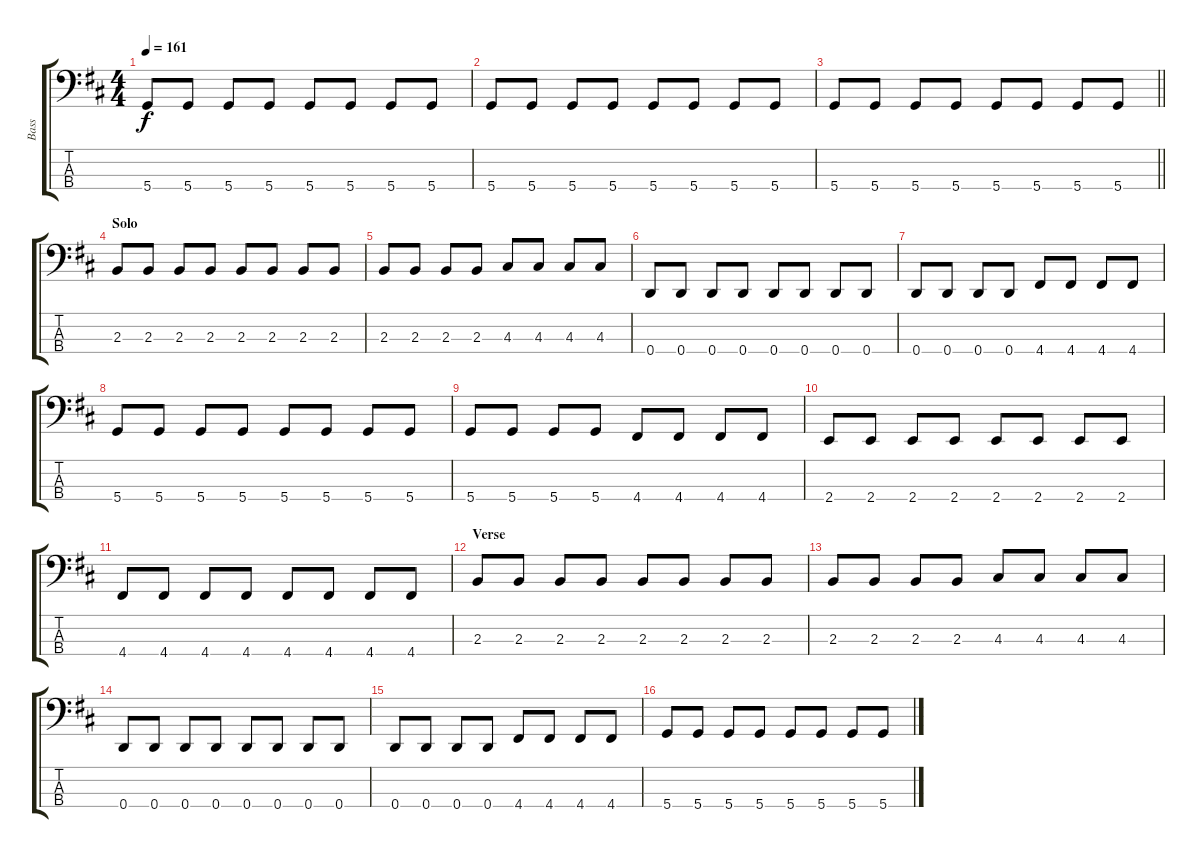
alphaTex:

\track ("Bass" "Bass") {instrument acousticguitarsteel}
\staff {score tabs}
\tuning (G2 D2 A1 D1) {hide}
\ts (4 4)
\tempo 161
\clef f4
\ks d
5.4.8{dy f} 5.4.8 5.4.8 5.4.8 5.4.8 5.4.8 5.4.8 5.4.8 |
5.4.8 5.4.8 5.4.8 5.4.8 5.4.8 5.4.8 5.4.8 5.4.8 |
\barLineRight lightlight
5.4.8 5.4.8 5.4.8 5.4.8 5.4.8 5.4.8 5.4.8 5.4.8 |
\section ("" "Solo")
2.3.8 2.3.8 2.3.8 2.3.8 2.3.8 2.3.8 2.3.8 2.3.8 |
2.3.8 2.3.8 2.3.8 2.3.8 4.3.8 4.3.8 4.3.8 4.3.8 |
0.4.8 0.4.8 0.4.8 0.4.8 0.4.8 0.4.8 0.4.8 0.4.8 |
0.4.8 0.4.8 0.4.8 0.4.8 4.4.8 4.4.8 4.4.8 4.4.8 |
5.4.8 5.4.8 5.4.8 5.4.8 5.4.8 5.4.8 5.4.8 5.4.8 |
5.4.8 5.4.8 5.4.8 5.4.8 4.4.8 4.4.8 4.4.8 4.4.8 |
2.4.8 2.4.8 2.4.8 2.4.8 2.4.8 2.4.8 2.4.8 2.4.8 |
4.4.8 4.4.8 4.4.8 4.4.8 4.4.8 4.4.8 4.4.8 4.4.8 |
\section ("" "Verse")
2.3.8 2.3.8 2.3.8 2.3.8 2.3.8 2.3.8 2.3.8 2.3.8 |
2.3.8 2.3.8 2.3.8 2.3.8 4.3.8 4.3.8 4.3.8 4.3.8 |
0.4.8 0.4.8 0.4.8 0.4.8 0.4.8 0.4.8 0.4.8 0.4.8 |
0.4.8 0.4.8 0.4.8 0.4.8 4.4.8 4.4.8 4.4.8 4.4.8 |
5.4.8 5.4.8 5.4.8 5.4.8 5.4.8 5.4.8 5.4.8 5.4.8
